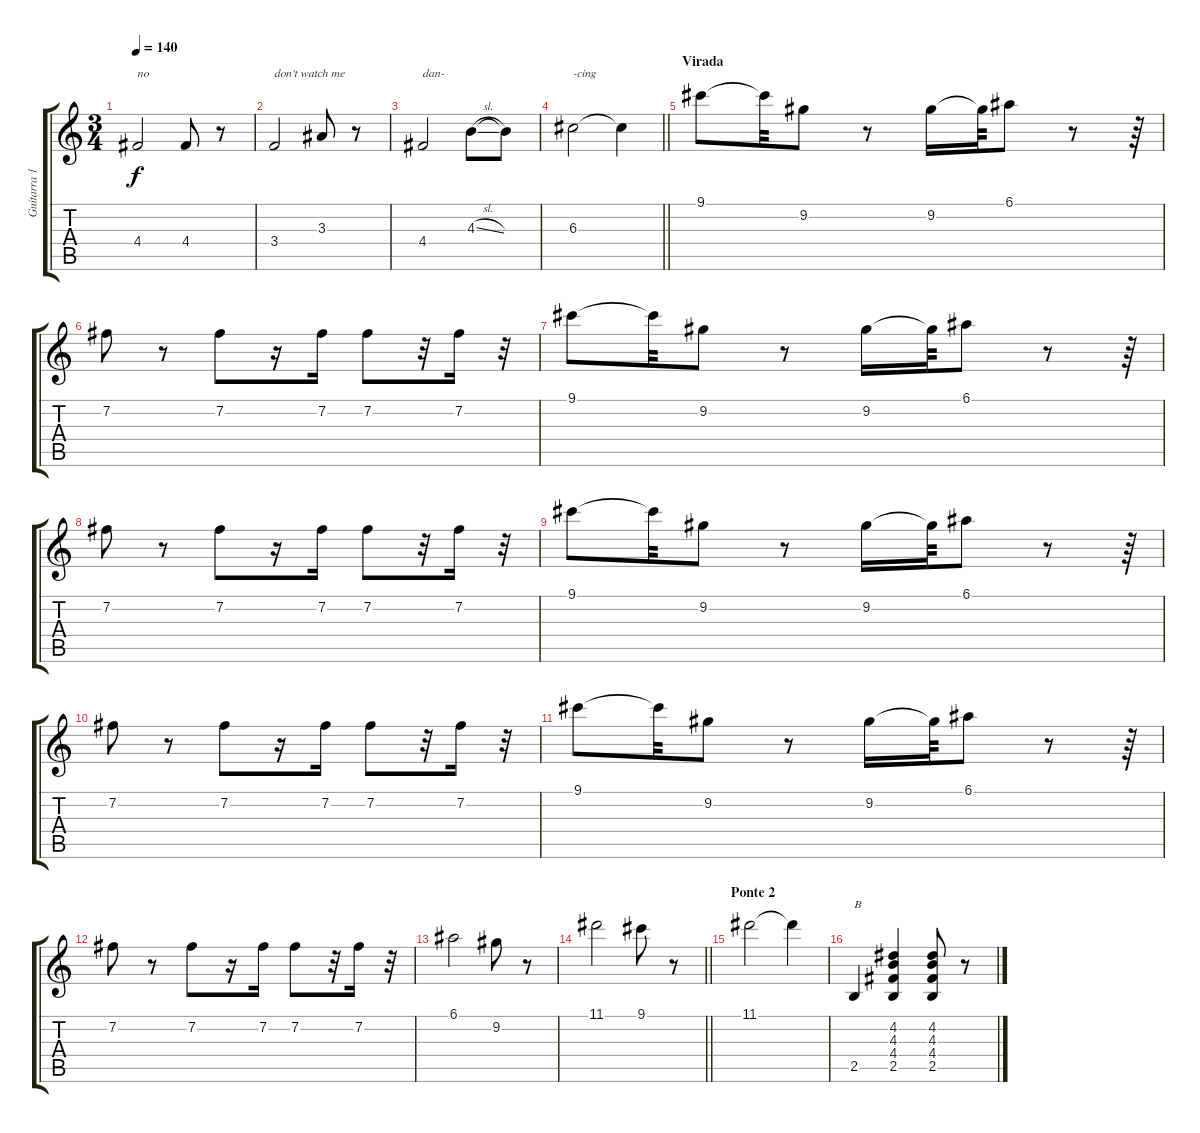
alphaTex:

\track ("Guitarra 1" "Guitarra 1") {instrument electricguitarjazz}
\staff {score tabs}
\tuning (E4 B3 G3 D3 A2 E2) {hide}
\ts (3 4)
\tempo 140
\clef g2
\ks c
4.4.2{txt "no" dy f} 4.4.8 r.8 |
3.4.2{txt "don't watch me"} 3.3.8 r.8 |
4.4.2{txt "dan-"} 4.3{sl}.8 4.3{t}.8 |
\barLineRight lightlight
6.3.2{txt "-cing"} 6.3{t}.4 |
\section ("" "Virada")
9.1.8 9.1{t}.32 9.2.8 r.8 9.2.16 9.2{t}.64 6.1.8 r.8 r.64 |
7.2.8 r.8 7.2.8 r.16 7.2.16 7.2.8 r.32 7.2.16 r.32 |
9.1.8 9.1{t}.32 9.2.8 r.8 9.2.16 9.2{t}.64 6.1.8 r.8 r.64 |
7.2.8 r.8 7.2.8 r.16 7.2.16 7.2.8 r.32 7.2.16 r.32 |
9.1.8 9.1{t}.32 9.2.8 r.8 9.2.16 9.2{t}.64 6.1.8 r.8 r.64 |
7.2.8 r.8 7.2.8 r.16 7.2.16 7.2.8 r.32 7.2.16 r.32 |
9.1.8 9.1{t}.32 9.2.8 r.8 9.2.16 9.2{t}.64 6.1.8 r.8 r.64 |
7.2.8 r.8 7.2.8 r.16 7.2.16 7.2.8 r.32 7.2.16 r.32 |
6.1.2 9.2.8 r.8 |
\barLineRight lightlight
11.1.2 9.1.8 r.8 |
\section ("" "Ponte 2")
11.1.2{volume 8 instrument electricguitarjazz} 11.1{t}.4 |
2.5.4{txt "B"} (4.2 4.3 4.4 2.5).4 (4.2 4.3 4.4 2.5).8 r.8
